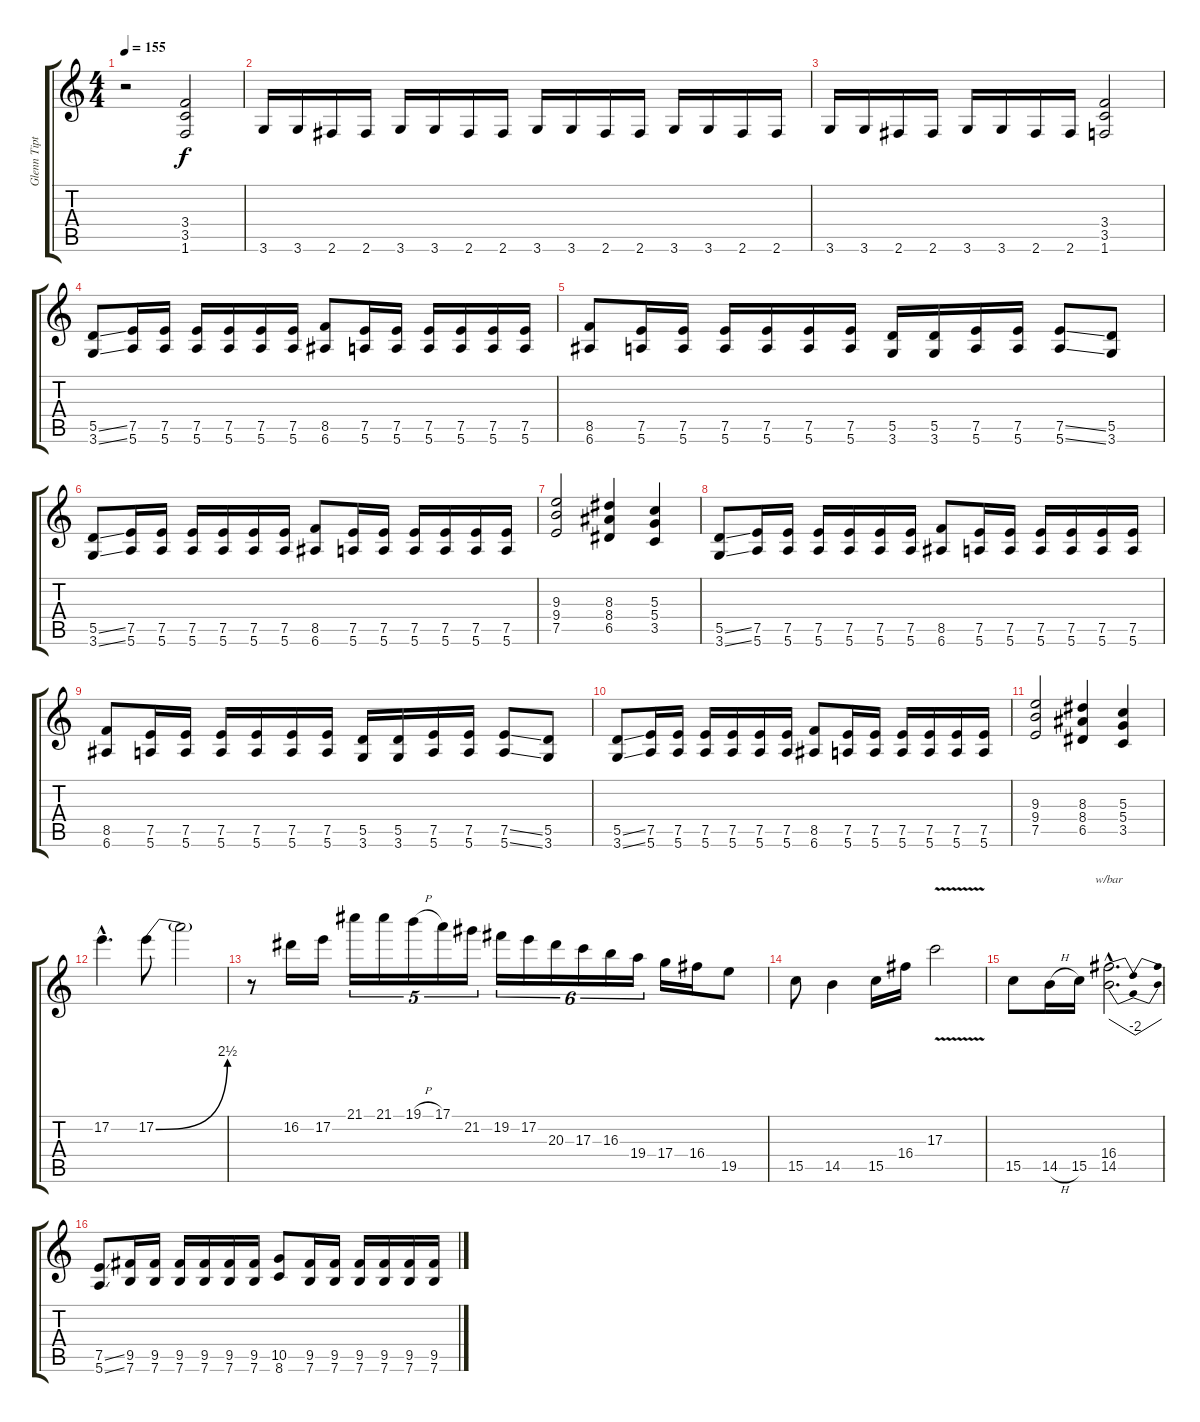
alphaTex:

\track ("Glenn Tipton" "Glenn Tipt") {instrument distortionguitar}
\staff {score tabs}
\tuning (E4 B3 G3 D3 A2 E2) {hide}
\ts (4 4)
\tempo 155
\clef g2
\ks c
r.2{dy f} (3.4 3.5 1.6).2 |
3.6.16 3.6.16 2.6.16 2.6.16 3.6.16 3.6.16 2.6.16 2.6.16 3.6.16 3.6.16 2.6.16 2.6.16 3.6.16 3.6.16 2.6.16 2.6.16 |
3.6.16 3.6.16 2.6.16 2.6.16 3.6.16 3.6.16 2.6.16 2.6.16 (3.4 3.5 1.6).2 |
(5.5{ss} 3.6{ss}).8 (7.5 5.6).16 (7.5 5.6).16 (7.5 5.6).16 (7.5 5.6).16 (7.5 5.6).16 (7.5 5.6).16 (8.5 6.6).8 (7.5 5.6).16 (7.5 5.6).16 (7.5 5.6).16 (7.5 5.6).16 (7.5 5.6).16 (7.5 5.6).16 |
(8.5 6.6).8 (7.5 5.6).16 (7.5 5.6).16 (7.5 5.6).16 (7.5 5.6).16 (7.5 5.6).16 (7.5 5.6).16 (5.5 3.6).16 (5.5 3.6).16 (7.5 5.6).16 (7.5 5.6).16 (7.5{ss} 5.6{ss}).8 (5.5 3.6).8 |
(5.5{ss} 3.6{ss}).8 (7.5 5.6).16 (7.5 5.6).16 (7.5 5.6).16 (7.5 5.6).16 (7.5 5.6).16 (7.5 5.6).16 (8.5 6.6).8 (7.5 5.6).16 (7.5 5.6).16 (7.5 5.6).16 (7.5 5.6).16 (7.5 5.6).16 (7.5 5.6).16 |
(9.3 9.4 7.5).2 (8.3 8.4 6.5).4 (5.3 5.4 3.5).4 |
(5.5{ss} 3.6{ss}).8 (7.5 5.6).16 (7.5 5.6).16 (7.5 5.6).16 (7.5 5.6).16 (7.5 5.6).16 (7.5 5.6).16 (8.5 6.6).8 (7.5 5.6).16 (7.5 5.6).16 (7.5 5.6).16 (7.5 5.6).16 (7.5 5.6).16 (7.5 5.6).16 |
(8.5 6.6).8 (7.5 5.6).16 (7.5 5.6).16 (7.5 5.6).16 (7.5 5.6).16 (7.5 5.6).16 (7.5 5.6).16 (5.5 3.6).16 (5.5 3.6).16 (7.5 5.6).16 (7.5 5.6).16 (7.5{ss} 5.6{ss}).8 (5.5 3.6).8 |
(5.5{ss} 3.6{ss}).8 (7.5 5.6).16 (7.5 5.6).16 (7.5 5.6).16 (7.5 5.6).16 (7.5 5.6).16 (7.5 5.6).16 (8.5 6.6).8 (7.5 5.6).16 (7.5 5.6).16 (7.5 5.6).16 (7.5 5.6).16 (7.5 5.6).16 (7.5 5.6).16 |
(9.3 9.4 7.5).2 (8.3 8.4 6.5).4 (5.3 5.4 3.5).4 |
17.2{hac}.4{d} 17.2{be (bend 0 0 60 10)}.8 17.2{t}.2 |
r.8 16.2.16 17.2.16 21.1.16{tu (5 4)} 21.1.16{tu (5 4)} 19.1{h}.16{tu (5 4)} 17.1.16{tu (5 4)} 21.2.16{tu (5 4)} 19.2.16{tu (6 4)} 17.2.16{tu (6 4)} 20.3.16{tu (6 4)} 17.3.16{tu (6 4)} 16.3.16{tu (6 4)} 19.4.16{tu (6 4)} 17.4.16 16.4.16 19.5.8 |
15.5.8 14.5.4 15.5.16 16.4.16 17.3{v}.2 |
15.5.8 14.5{h}.16 15.5.16 (16.4{hac} 14.5{hac}).2{d tbe (dip default 0 0 30 -8 60 0)} |
(7.5{ss} 5.6{ss}).8 (9.5 7.6).16 (9.5 7.6).16 (9.5 7.6).16 (9.5 7.6).16 (9.5 7.6).16 (9.5 7.6).16 (10.5 8.6).8 (9.5 7.6).16 (9.5 7.6).16 (9.5 7.6).16 (9.5 7.6).16 (9.5 7.6).16 (9.5 7.6).16
